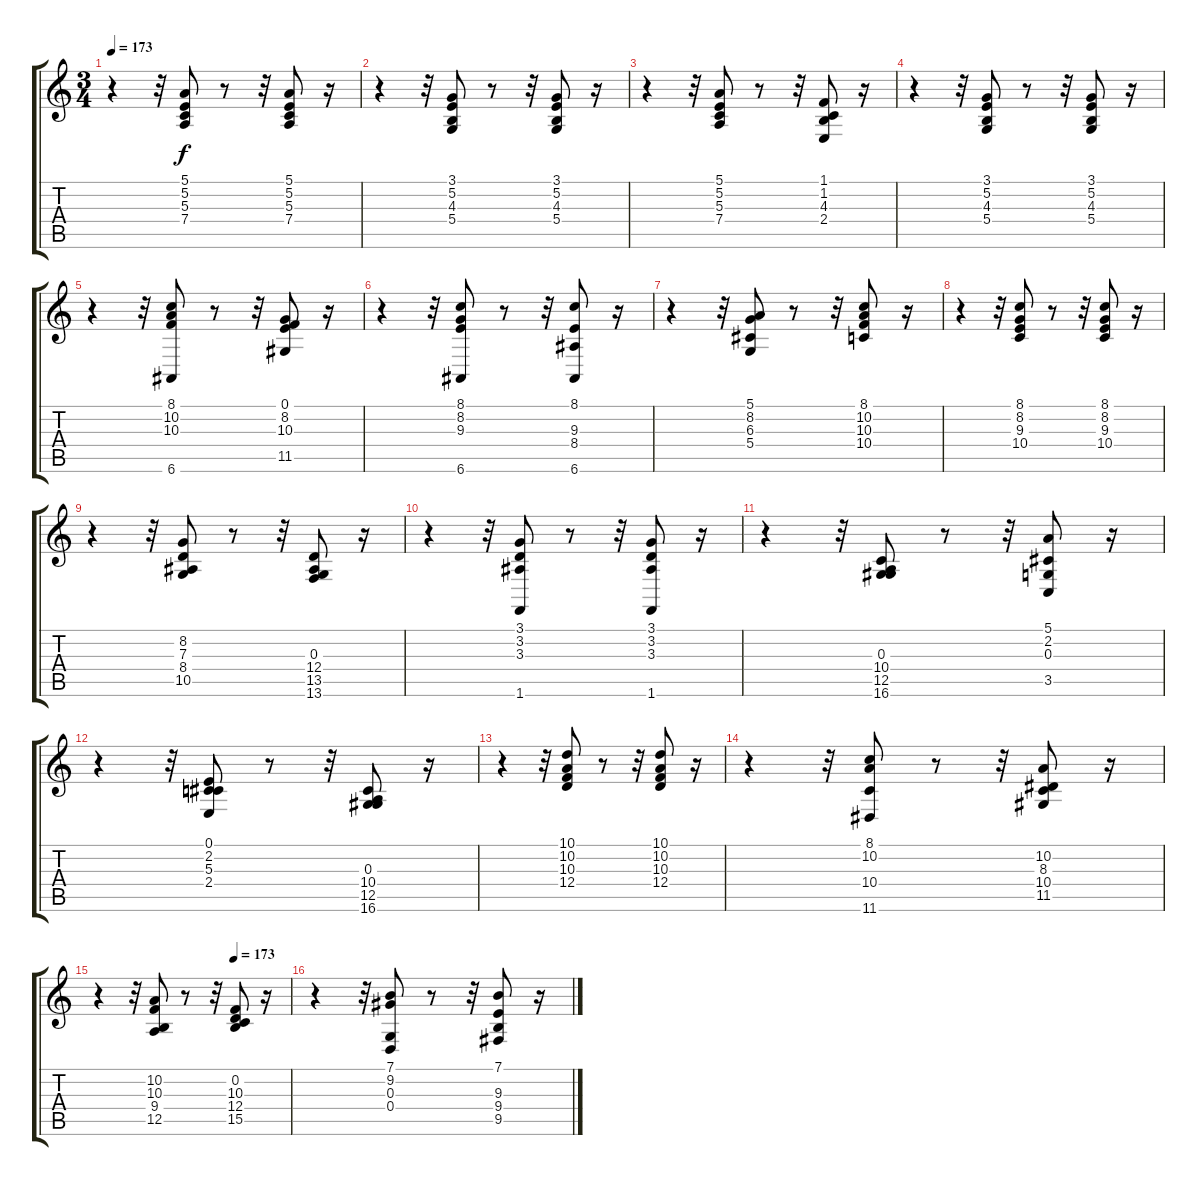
\track "" {instrument tangoaccordion}
\staff {score tabs}
\tuning (E4 B3 G3 D3 A2 E2) {hide}
\ts (3 4)
\tempo 173
\clef g2
\ks c
r.4{dy f instrument tangoaccordion} r.32 (5.1 5.2 5.3 7.4).8 r.8 r.32 (5.1 5.2 5.3 7.4).8 r.16 |
r.4 r.32 (3.1 5.2 4.3 5.4).8 r.8 r.32 (3.1 5.2 4.3 5.4).8 r.16 |
r.4 r.32 (5.1 5.2 5.3 7.4).8 r.8 r.32 (1.1 1.2 4.3 2.4).8 r.16 |
r.4 r.32 (3.1 5.2 4.3 5.4).8 r.8 r.32 (3.1 5.2 4.3 5.4).8 r.16 |
r.4 r.32 (8.1 10.2 10.3 6.6).8 r.8 r.32 (0.1 8.2 10.3 11.5).8 r.16 |
r.4 r.32 (8.1 8.2 9.3 6.6).8 r.8 r.32 (8.1 9.3 8.4 6.6).8 r.16 |
r.4 r.32 (5.1 8.2 6.3 5.4).8 r.8 r.32 (8.1 10.2 10.3 10.4).8 r.16 |
r.4 r.32 (8.1 8.2 9.3 10.4).8 r.8 r.32 (8.1 8.2 9.3 10.4).8 r.16 |
r.4 r.32 (8.2 7.3 8.4 10.5).8 r.8 r.32 (0.3 12.4 13.5 13.6).8 r.16 |
r.4 r.32 (3.1 3.2 3.3 1.6).8 r.8 r.32 (3.1 3.2 3.3 1.6).8 r.16 |
r.4 r.32 (0.3 10.4 12.5 16.6).8 r.8 r.32 (5.1 2.2 0.3 3.5).8 r.16 |
r.4 r.32 (0.1 2.2 5.3 2.4).8 r.8 r.32 (0.3 10.4 12.5 16.6).8 r.16 |
r.4 r.32 (10.1 10.2 10.3 12.4).8 r.8 r.32 (10.1 10.2 10.3 12.4).8 r.16 |
r.4 r.32 (8.1 10.2 10.4 11.6).8 r.8 r.32 (10.2 8.3 10.4 11.5).8 r.16 |
\tempo (173 0.7083333333333334)
r.4 r.32 (10.2 10.3 9.4 12.5).8 r.8 r.32 (0.2 10.3 12.4 15.5).8 r.16 |
r.4 r.32 (7.1 9.2 0.3 0.4).8 r.8 r.32 (7.1 9.3 9.4 9.5).8 r.16
